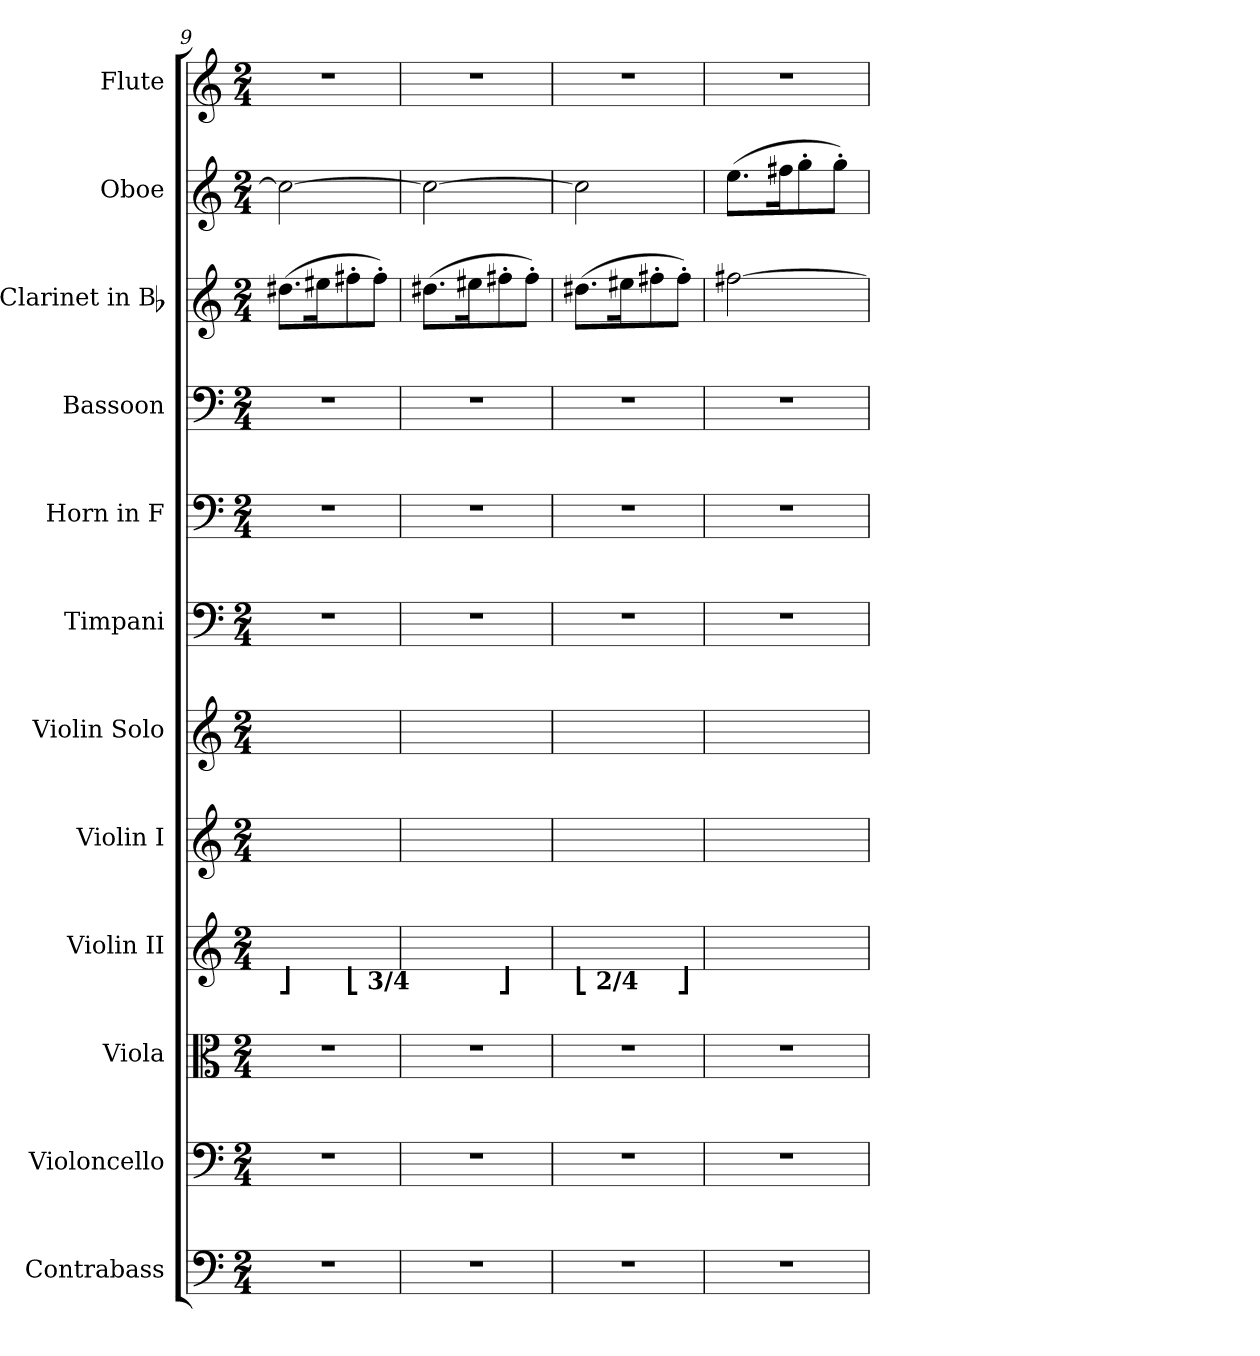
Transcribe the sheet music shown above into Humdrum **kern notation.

**kern	**kern	**kern	**kern	**kern	**kern	**kern	**kern	**kern	**kern	**kern	**kern
*part12	*part11	*part10	*part9	*part8	*part7	*part6	*part5	*part4	*part3	*part2	*part1
*staff12	*staff11	*staff10	*staff9	*staff8	*staff7	*staff6	*staff5	*staff4	*staff3	*staff2	*staff1
*I"Contrabass	*I"Violoncello	*I"Viola	*I"Violin II	*I"Violin I	*I"Violin Solo	*I"Timpani	*I"Horn in F	*I"Bassoon	*I"Clarinet in Bb	*I"Oboe	*I"Flute
*I'Cb.	*I'Vc.	*I'Vla.	*I'Vln. II	*I'Vln. I	*I'Vln. solo	*I'Timp.	*I'Hn.	*I'Bsn.	*I'Cl.	*I'Ob.	*I'Fl.
*clefF4	*clefF4	*clefC3	*clefG2	*clefG2	*clefG2	*clefF4	*clefF4	*clefF4	*clefG2	*clefG2	*clefG2
*ITrd7c12	*	*	*	*	*	*	*ITrd-3c-5	*	*ITrd1c2	*	*
*k[]	*k[]	*k[]	*k[]	*k[]	*k[]	*k[]	*k[b-]	*k[]	*k[b-e-]	*k[]	*k[]
*M2/4	*M2/4	*M2/4	*M2/4	*M2/4	*M2/4	*M2/4	*M2/4	*M2/4	*M2/4	*M2/4	*M2/4
=9	=9	=9	=9	=9	=9	=9	=9	=9	=9	=9	=9
!	!	!	!LO:TX:b:B:t=⎦	!	!	!	!	!	!	!	!
2r	2r	2r	4ryy	4ryy	2ryy	2r	2r	2r	(8.cc#XL	2cc#_	2r
.	.	.	.	.	.	.	.	.	16dd#XK	.	.
!	!	!	!LO:TX:b:B:t=⎣ 3/4	!	!	!	!	!	!	!	!
.	.	.	8ryy	8ryy	.	.	.	.	8een'	.	.
.	.	.	8ryy	8ryy	.	.	.	.	8ee'J)	.	.
=10	=10	=10	=10	=10	=10	=10	=10	=10	=10	=10	=10
2r	2r	2r	8ryy	8ryy	2ryy	2r	2r	2r	(8.cc#XL	2cc#_	2r
.	.	.	8ryy	8ryy	.	.	.	.	.	.	.
.	.	.	.	.	.	.	.	.	16dd#XK	.	.
!	!	!	!LO:TX:b:B:t=⎦	!	!	!	!	!	!	!	!
.	.	.	4ryy	4ryy	.	.	.	.	8een'	.	.
.	.	.	.	.	.	.	.	.	8ee'J)	.	.
=11	=11	=11	=11	=11	=11	=11	=11	=11	=11	=11	=11
!	!	!	!LO:TX:b:B:t=⎣ 2/4	!	!	!	!	!	!	!	!
2r	2r	2r	8ryy	8ryy	2ryy	2r	2r	2r	(8.cc#XL	2cc#]	2r
.	.	.	8ryy	8ryy	.	.	.	.	.	.	.
.	.	.	.	.	.	.	.	.	16dd#XK	.	.
.	.	.	8ryy	8ryy	.	.	.	.	8een'	.	.
!	!	!	!LO:TX:b:B:t=⎦	!	!	!	!	!	!	!	!
.	.	.	8ryy	8ryy	.	.	.	.	8ee'J)	.	.
=12	=12	=12	=12	=12	=12	=12	=12	=12	=12	=12	=12
2r	2r	2r	12ryy	12ryy	2ryy	2r	2r	2r	[2een	(8.eeL	2r
.	.	.	12ryy	12ryy	.	.	.	.	.	.	.
.	.	.	12ryy	12ryy	.	.	.	.	.	.	.
.	.	.	.	.	.	.	.	.	.	16ff#XK	.
.	.	.	12ryy	12ryy	.	.	.	.	.	8gg'	.
.	.	.	12ryy	12ryy	.	.	.	.	.	.	.
.	.	.	.	.	.	.	.	.	.	8gg'J)	.
.	.	.	12ryy	12ryy	.	.	.	.	.	.	.
=	=	=	=	=	=	=	=	=	=	=	=
*-	*-	*-	*-	*-	*-	*-	*-	*-	*-	*-	*-
